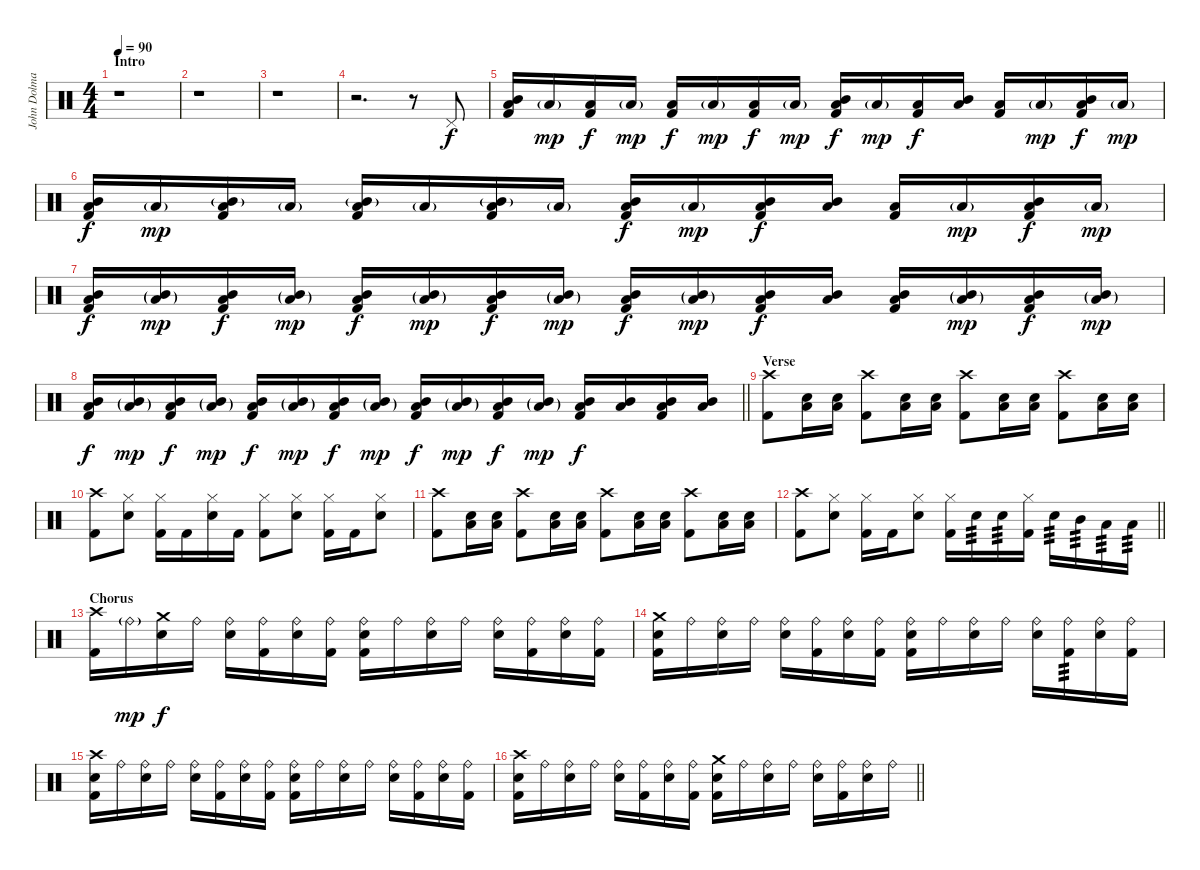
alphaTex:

\track ("John Dolmayan" "John Dolma") {instrument percussion}
\staff {score}
\articulation defaults
\ts (4 4)
\section ("" "Intro")
\tempo 90
\clef neutral
\ks c
r.1{dy f} |
r.1 |
r.1 |
r.2{d} r.8 "Pedal Hi-Hat (hit)".8 |
("Mid Tom (hit)" "Low Tom (hit)" "Kick (hit) 2").16 "Low Tom (hit)"{g}.16{dy mp} ("Low Tom (hit)" "Kick (hit) 2").16{dy f} "Low Tom (hit)"{g}.16{dy mp} ("Low Tom (hit)" "Kick (hit) 2").16{dy f} "Low Tom (hit)"{g}.16{dy mp} ("Low Tom (hit)" "Kick (hit) 2").16{dy f} "Low Tom (hit)"{g}.16{dy mp} ("Mid Tom (hit)" "Low Tom (hit)" "Kick (hit) 2").16{dy f} "Low Tom (hit)"{g}.16{dy mp} ("Low Tom (hit)" "Kick (hit) 2").16{dy f} ("Mid Tom (hit)" "Low Tom (hit)").16 ("Low Tom (hit)" "Kick (hit) 2").16 "Low Tom (hit)"{g}.16{dy mp} ("Mid Tom (hit)" "Low Tom (hit)" "Kick (hit) 2").16{dy f} "Low Tom (hit)"{g}.16{dy mp} |
("Mid Tom (hit)" "Low Tom (hit)" "Kick (hit) 2").16{dy f} "Low Tom (hit)"{g}.16{dy mp} ("Mid Tom (hit)"{g} "Low Tom (hit)" "Kick (hit) 2").16 "Low Tom (hit)"{g}.16 ("Mid Tom (hit)"{g} "Low Tom (hit)" "Kick (hit) 2").16 "Low Tom (hit)"{g}.16 ("Mid Tom (hit)"{g} "Low Tom (hit)" "Kick (hit) 2").16 "Low Tom (hit)"{g}.16 ("Mid Tom (hit)" "Low Tom (hit)" "Kick (hit) 2").16{dy f} "Low Tom (hit)"{g}.16{dy mp} ("Mid Tom (hit)" "Low Tom (hit)" "Kick (hit) 2").16{dy f} ("Mid Tom (hit)" "Low Tom (hit)").16 ("Low Tom (hit)" "Kick (hit) 2").16 "Low Tom (hit)"{g}.16{dy mp} ("Mid Tom (hit)" "Low Tom (hit)" "Kick (hit) 2").16{dy f} "Low Tom (hit)"{g}.16{dy mp} |
("Mid Tom (hit)" "Low Tom (hit)" "Kick (hit) 2").16{dy f} ("Mid Tom (hit)"{g} "Low Tom (hit)"{g}).16{dy mp} ("Mid Tom (hit)" "Low Tom (hit)" "Kick (hit) 2").16{dy f} ("Mid Tom (hit)"{g} "Low Tom (hit)"{g}).16{dy mp} ("Mid Tom (hit)" "Low Tom (hit)" "Kick (hit) 2").16{dy f} ("Mid Tom (hit)"{g} "Low Tom (hit)"{g}).16{dy mp} ("Mid Tom (hit)" "Low Tom (hit)" "Kick (hit) 2").16{dy f} ("Mid Tom (hit)"{g} "Low Tom (hit)"{g}).16{dy mp} ("Mid Tom (hit)" "Low Tom (hit)" "Kick (hit) 2").16{dy f} ("Mid Tom (hit)"{g} "Low Tom (hit)"{g}).16{dy mp} ("Mid Tom (hit)" "Low Tom (hit)" "Kick (hit) 2").16{dy f} ("Mid Tom (hit)" "Low Tom (hit)").16 ("Mid Tom (hit)" "Low Tom (hit)" "Kick (hit) 2").16 ("Mid Tom (hit)"{g} "Low Tom (hit)"{g}).16{dy mp} ("Mid Tom (hit)" "Low Tom (hit)" "Kick (hit) 2").16{dy f} ("Mid Tom (hit)"{g} "Low Tom (hit)"{g}).16{dy mp} |
\barLineRight lightlight
("Mid Tom (hit)" "Low Tom (hit)" "Kick (hit) 2").16{dy f} ("Mid Tom (hit)"{g} "Low Tom (hit)"{g}).16{dy mp} ("Mid Tom (hit)" "Low Tom (hit)" "Kick (hit) 2").16{dy f} ("Mid Tom (hit)"{g} "Low Tom (hit)"{g}).16{dy mp} ("Mid Tom (hit)" "Low Tom (hit)" "Kick (hit) 2").16{dy f} ("Mid Tom (hit)"{g} "Low Tom (hit)"{g}).16{dy mp} ("Mid Tom (hit)" "Low Tom (hit)" "Kick (hit) 2").16{dy f} ("Mid Tom (hit)"{g} "Low Tom (hit)"{g}).16{dy mp} ("Mid Tom (hit)" "Low Tom (hit)" "Kick (hit) 2").16{dy f} ("Mid Tom (hit)"{g} "Low Tom (hit)"{g}).16{dy mp} ("Mid Tom (hit)" "Low Tom (hit)" "Kick (hit) 2").16{dy f} ("Mid Tom (hit)"{g} "Low Tom (hit)"{g}).16{dy mp} ("Mid Tom (hit)" "Low Tom (hit)" "Kick (hit) 2").16{dy f} ("Mid Tom (hit)" "Low Tom (hit)").16 ("Mid Tom (hit)" "Low Tom (hit)" "Kick (hit) 2").16 ("Mid Tom (hit)" "Low Tom (hit)").16 |
\section ("" "Verse")
("Crash high (hit)" "Kick (hit) 2").8 ("Low Tom (hit)" "Snare (hit) 2").16 ("Low Tom (hit)" "Snare (hit) 2").16 ("Crash high (hit)" "Kick (hit) 2").8 ("Low Tom (hit)" "Snare (hit) 2").16 ("Low Tom (hit)" "Snare (hit) 2").16 ("Crash high (hit)" "Kick (hit) 2").8 ("Low Tom (hit)" "Snare (hit) 2").16 ("Low Tom (hit)" "Snare (hit) 2").16 ("Crash high (hit)" "Kick (hit) 2").8 ("Low Tom (hit)" "Snare (hit) 2").16 ("Low Tom (hit)" "Snare (hit) 2").16 |
("Crash high (hit)" "Kick (hit) 2").8 ("Hi-Hat (closed)" "Snare (hit) 2").8 ("Hi-Hat (closed)" "Kick (hit) 2").16 "Kick (hit) 2".16 ("Hi-Hat (closed)" "Snare (hit) 2").16 "Kick (hit) 2".16 ("Hi-Hat (closed)" "Kick (hit) 2").8 ("Hi-Hat (closed)" "Snare (hit) 2").8 ("Hi-Hat (closed)" "Kick (hit) 2").16 "Kick (hit) 2".16 ("Hi-Hat (closed)" "Snare (hit) 2").8 |
("Crash high (hit)" "Kick (hit) 2").8 ("Low Tom (hit)" "Snare (hit) 2").16 ("Low Tom (hit)" "Snare (hit) 2").16 ("Crash high (hit)" "Kick (hit) 2").8 ("Low Tom (hit)" "Snare (hit) 2").16 ("Low Tom (hit)" "Snare (hit) 2").16 ("Crash high (hit)" "Kick (hit) 2").8 ("Low Tom (hit)" "Snare (hit) 2").16 ("Low Tom (hit)" "Snare (hit) 2").16 ("Crash high (hit)" "Kick (hit) 2").8 ("Low Tom (hit)" "Snare (hit) 2").16 ("Low Tom (hit)" "Snare (hit) 2").16 |
\barLineRight lightlight
("Crash high (hit)" "Kick (hit) 2").8 ("Hi-Hat (closed)" "Snare (hit) 2").8 ("Hi-Hat (closed)" "Kick (hit) 2").16 "Kick (hit) 2".16 ("Hi-Hat (closed)" "Snare (hit) 2").8 ("Hi-Hat (closed)" "Kick (hit) 2").16 "Snare (hit) 2".16{tp 3} "Snare (hit) 2".16{tp 3} ("Hi-Hat (closed)" "Kick (hit) 2").16 "Snare (hit) 2".16{tp 3} "Mid Tom (hit)".16{tp 3} "Low Tom (hit)".16{tp 3} "Low Tom (hit)".16{tp 3} |
\section ("" "Chorus")
("Crash high (hit)" "Kick (hit) 2").16 "Ride (bell)"{g}.16{dy mp} ("Crash medium (hit)" "Snare (hit) 2").16{dy f} "Ride (bell)".16 ("Ride (bell)" "Snare (hit) 2").16 ("Ride (bell)" "Kick (hit) 2").16 ("Ride (bell)" "Snare (hit) 2").16 ("Ride (bell)" "Kick (hit) 2").16 ("Ride (bell)" "Snare (hit) 2" "Kick (hit) 2").16 "Ride (bell)".16 ("Ride (bell)" "Snare (hit) 2").16 "Ride (bell)".16 ("Ride (bell)" "Snare (hit) 2").16 ("Ride (bell)" "Kick (hit) 2").16 ("Ride (bell)" "Snare (hit) 2").16 ("Ride (bell)" "Kick (hit) 2").16 |
("Crash medium (hit)" "Snare (hit) 2" "Kick (hit) 2").16 "Ride (bell)".16 ("Ride (bell)" "Snare (hit) 2").16 "Ride (bell)".16 ("Ride (bell)" "Snare (hit) 2").16 ("Ride (bell)" "Kick (hit) 2").16 ("Ride (bell)" "Snare (hit) 2").16 ("Ride (bell)" "Kick (hit) 2").16 ("Ride (bell)" "Snare (hit) 2" "Kick (hit) 2").16 "Ride (bell)".16 ("Ride (bell)" "Snare (hit) 2").16 "Ride (bell)".16 ("Ride (bell)" "Snare (hit) 2").16 ("Ride (bell)" "Kick (hit) 2").16{tp 3} ("Ride (bell)" "Snare (hit) 2").16 ("Ride (bell)" "Kick (hit) 2").16 |
("Crash high (hit)" "Snare (hit) 2" "Kick (hit) 2").16 "Ride (bell)".16 ("Ride (bell)" "Snare (hit) 2").16 "Ride (bell)".16 ("Ride (bell)" "Snare (hit) 2").16 ("Ride (bell)" "Kick (hit) 2").16 ("Ride (bell)" "Snare (hit) 2").16 ("Ride (bell)" "Kick (hit) 2").16 ("Ride (bell)" "Snare (hit) 2" "Kick (hit) 2").16 "Ride (bell)".16 ("Ride (bell)" "Snare (hit) 2").16 "Ride (bell)".16 ("Ride (bell)" "Snare (hit) 2").16 ("Ride (bell)" "Kick (hit) 2").16 ("Ride (bell)" "Snare (hit) 2").16 ("Ride (bell)" "Kick (hit) 2").16 |
\barLineRight lightlight
("Crash high (hit)" "Snare (hit) 2" "Kick (hit) 2").16 "Ride (bell)".16 ("Ride (bell)" "Snare (hit) 2").16 "Ride (bell)".16 ("Ride (bell)" "Snare (hit) 2").16 ("Ride (bell)" "Kick (hit) 2").16 ("Ride (bell)" "Snare (hit) 2").16 ("Ride (bell)" "Kick (hit) 2").16 ("Crash medium (hit)" "Snare (hit) 2" "Kick (hit) 2").16 "Ride (bell)".16 ("Ride (bell)" "Snare (hit) 2").16 "Ride (bell)".16 ("Ride (bell)" "Snare (hit) 2").16 ("Ride (bell)" "Kick (hit) 2").16 ("Ride (bell)" "Snare (hit) 2").16 "Ride (bell)".16
